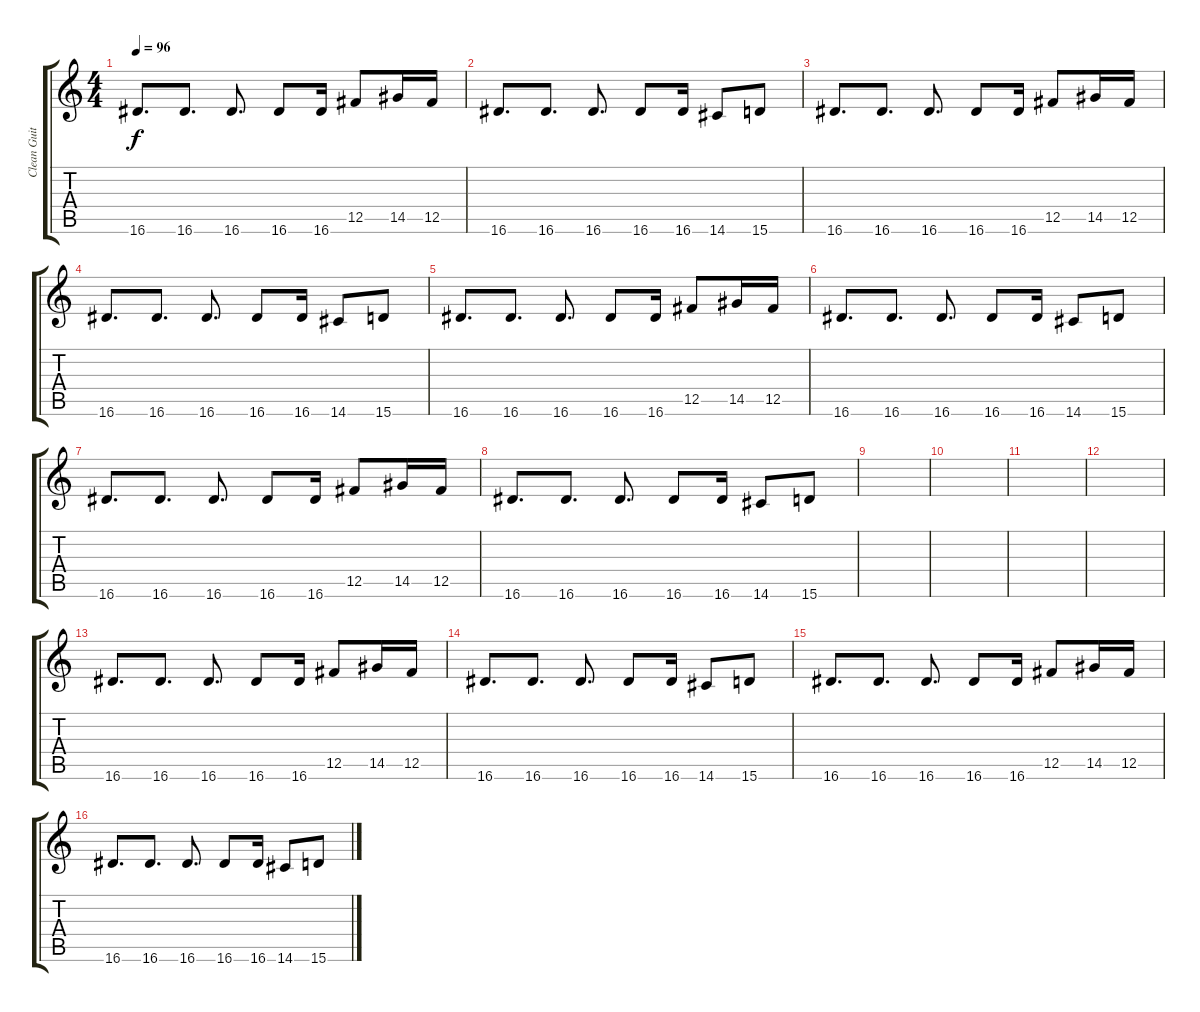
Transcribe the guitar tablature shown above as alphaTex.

\track ("Clean Guitar" "Clean Guit") {instrument electricguitarmuted}
\staff {score tabs}
\tuning (Db4 Ab3 E3 B2 Gb2 B1) {hide}
\ts (4 4)
\tempo 96
\clef g2
\ks c
16.6.8{d dy f} 16.6.8{d} 16.6.8{d} 16.6.8 16.6.16 12.5.8 14.5.16 12.5.16 |
16.6.8{d} 16.6.8{d} 16.6.8{d} 16.6.8 16.6.16 14.6.8 15.6.8 |
16.6.8{d} 16.6.8{d} 16.6.8{d} 16.6.8 16.6.16 12.5.8 14.5.16 12.5.16 |
16.6.8{d} 16.6.8{d} 16.6.8{d} 16.6.8 16.6.16 14.6.8 15.6.8 |
16.6.8{d} 16.6.8{d} 16.6.8{d} 16.6.8 16.6.16 12.5.8 14.5.16 12.5.16 |
16.6.8{d} 16.6.8{d} 16.6.8{d} 16.6.8 16.6.16 14.6.8 15.6.8 |
16.6.8{d} 16.6.8{d} 16.6.8{d} 16.6.8 16.6.16 12.5.8 14.5.16 12.5.16 |
16.6.8{d} 16.6.8{d} 16.6.8{d} 16.6.8 16.6.16 14.6.8 15.6.8 |
|
|
|
|
16.6.8{d} 16.6.8{d} 16.6.8{d} 16.6.8 16.6.16 12.5.8 14.5.16 12.5.16 |
16.6.8{d} 16.6.8{d} 16.6.8{d} 16.6.8 16.6.16 14.6.8 15.6.8 |
16.6.8{d} 16.6.8{d} 16.6.8{d} 16.6.8 16.6.16 12.5.8 14.5.16 12.5.16 |
16.6.8{d} 16.6.8{d} 16.6.8{d} 16.6.8 16.6.16 14.6.8 15.6.8
